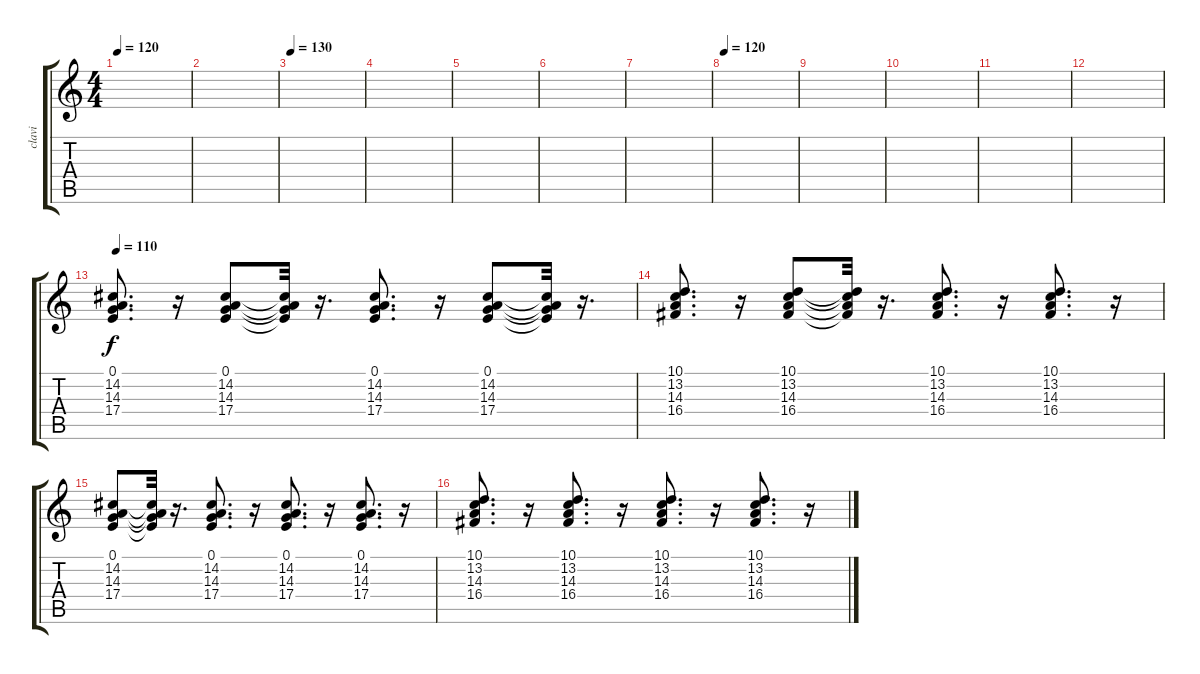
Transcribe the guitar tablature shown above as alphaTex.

\track ("clavi" "clavi") {instrument clavinet}
\staff {score tabs}
\tuning (E4 B3 G3 D3 A2 E2) {hide}
\ts (4 4)
\tempo 120
\clef g2
\ks c
|
|
\tempo 130
|
|
|
|
|
\tempo 120
|
|
|
|
|
\tempo 110
(0.1 14.2 14.3 17.4).8{d} r.16 (0.1 14.2 14.3 17.4).8 (0.1{t} 14.2{t} 14.3{t} 17.4{t}).32 r.16{d} (0.1 14.2 14.3 17.4).8{d} r.16 (0.1 14.2 14.3 17.4).8 (0.1{t} 14.2{t} 14.3{t} 17.4{t}).32 r.16{d} |
(10.1 13.2 14.3 16.4).8{d} r.16 (10.1 13.2 14.3 16.4).8 (10.1{t} 13.2{t} 14.3{t} 16.4{t}).32 r.16{d} (10.1 13.2 14.3 16.4).8{d} r.16 (10.1 13.2 14.3 16.4).8{d} r.16 |
(0.1 14.2 14.3 17.4).8 (0.1{t} 14.2{t} 14.3{t} 17.4{t}).32 r.16{d} (0.1 14.2 14.3 17.4).8{d} r.16 (0.1 14.2 14.3 17.4).8{d} r.16 (0.1 14.2 14.3 17.4).8{d} r.16 |
(10.1 13.2 14.3 16.4).8{d} r.16 (10.1 13.2 14.3 16.4).8{d} r.16 (10.1 13.2 14.3 16.4).8{d} r.16 (10.1 13.2 14.3 16.4).8{d} r.16
